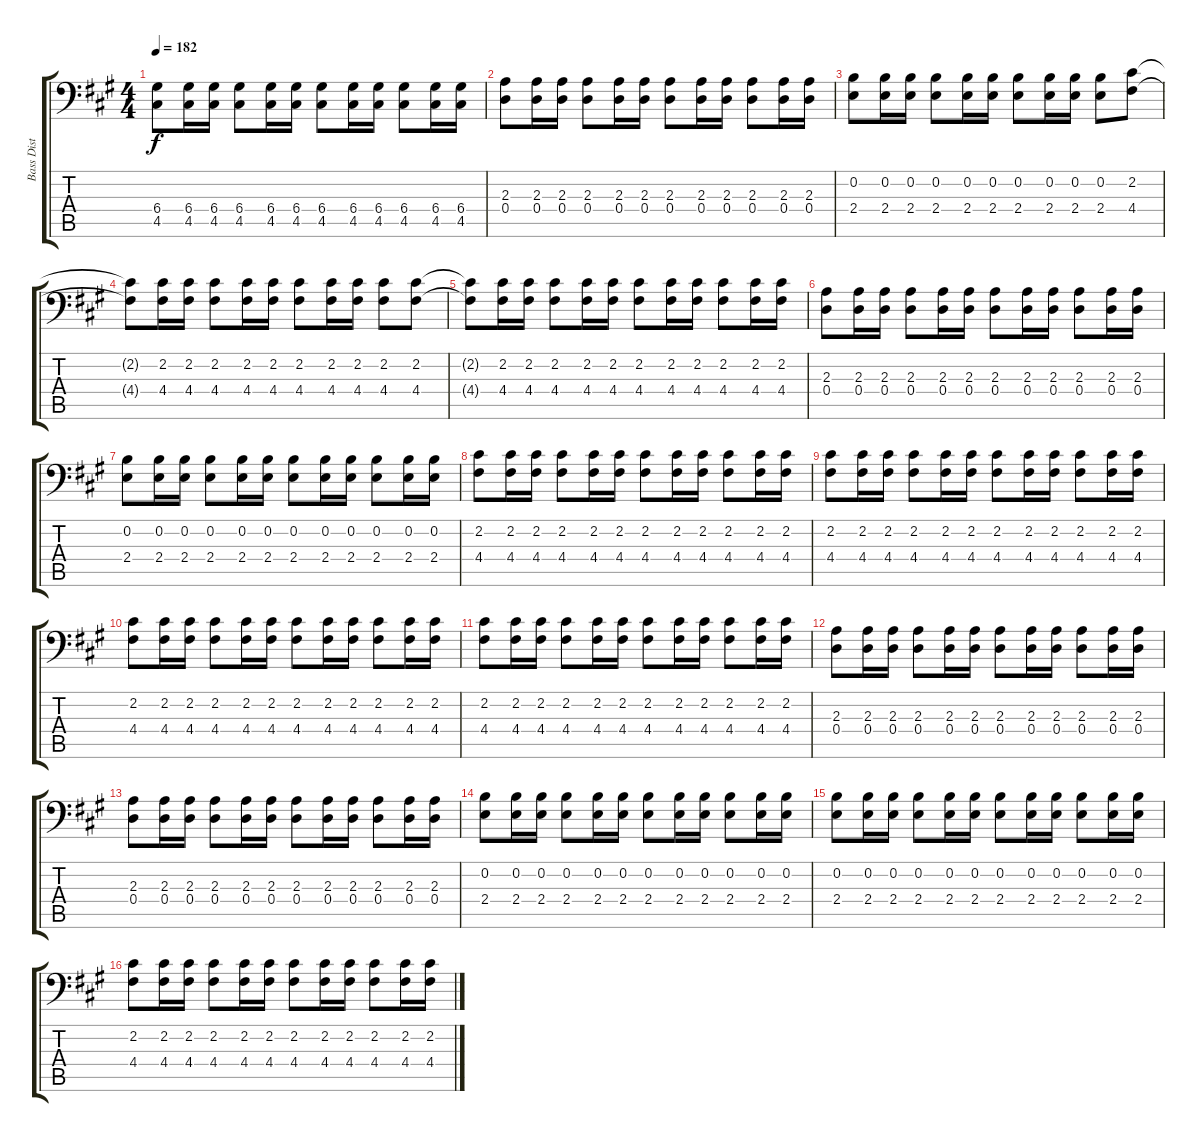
\track ("Bass Dist" "Bass Dist") {instrument distortionguitar}
\staff {score tabs}
\tuning (E3 B2 G2 D2 A1 E1) {hide}
\ts (4 4)
\tempo 182
\clef f4
\ks f#minor
(6.4 4.5).8{dy f} (6.4 4.5).16 (6.4 4.5).16 (6.4 4.5).8 (6.4 4.5).16 (6.4 4.5).16 (6.4 4.5).8 (6.4 4.5).16 (6.4 4.5).16 (6.4 4.5).8 (6.4 4.5).16 (6.4 4.5).16 |
(2.3 0.4).8 (2.3 0.4).16 (2.3 0.4).16 (2.3 0.4).8 (2.3 0.4).16 (2.3 0.4).16 (2.3 0.4).8 (2.3 0.4).16 (2.3 0.4).16 (2.3 0.4).8 (2.3 0.4).16 (2.3 0.4).16 |
(0.2 2.4).8 (0.2 2.4).16 (0.2 2.4).16 (0.2 2.4).8 (0.2 2.4).16 (0.2 2.4).16 (0.2 2.4).8 (0.2 2.4).16 (0.2 2.4).16 (0.2 2.4).8 (2.2 4.4).8 |
(2.2{t} 4.4{t}).8 (2.2 4.4).16 (2.2 4.4).16 (2.2 4.4).8 (2.2 4.4).16 (2.2 4.4).16 (2.2 4.4).8 (2.2 4.4).16 (2.2 4.4).16 (2.2 4.4).8 (2.2 4.4).8 |
(2.2{t} 4.4{t}).8 (2.2 4.4).16 (2.2 4.4).16 (2.2 4.4).8 (2.2 4.4).16 (2.2 4.4).16 (2.2 4.4).8 (2.2 4.4).16 (2.2 4.4).16 (2.2 4.4).8 (2.2 4.4).16 (2.2 4.4).16 |
(2.3 0.4).8 (2.3 0.4).16 (2.3 0.4).16 (2.3 0.4).8 (2.3 0.4).16 (2.3 0.4).16 (2.3 0.4).8 (2.3 0.4).16 (2.3 0.4).16 (2.3 0.4).8 (2.3 0.4).16 (2.3 0.4).16 |
(0.2 2.4).8 (0.2 2.4).16 (0.2 2.4).16 (0.2 2.4).8 (0.2 2.4).16 (0.2 2.4).16 (0.2 2.4).8 (0.2 2.4).16 (0.2 2.4).16 (0.2 2.4).8 (0.2 2.4).16 (0.2 2.4).16 |
(2.2 4.4).8 (2.2 4.4).16 (2.2 4.4).16 (2.2 4.4).8 (2.2 4.4).16 (2.2 4.4).16 (2.2 4.4).8 (2.2 4.4).16 (2.2 4.4).16 (2.2 4.4).8 (2.2 4.4).16 (2.2 4.4).16 |
(2.2 4.4).8 (2.2 4.4).16 (2.2 4.4).16 (2.2 4.4).8 (2.2 4.4).16 (2.2 4.4).16 (2.2 4.4).8 (2.2 4.4).16 (2.2 4.4).16 (2.2 4.4).8 (2.2 4.4).16 (2.2 4.4).16 |
(2.2 4.4).8 (2.2 4.4).16 (2.2 4.4).16 (2.2 4.4).8 (2.2 4.4).16 (2.2 4.4).16 (2.2 4.4).8 (2.2 4.4).16 (2.2 4.4).16 (2.2 4.4).8 (2.2 4.4).16 (2.2 4.4).16 |
(2.2 4.4).8 (2.2 4.4).16 (2.2 4.4).16 (2.2 4.4).8 (2.2 4.4).16 (2.2 4.4).16 (2.2 4.4).8 (2.2 4.4).16 (2.2 4.4).16 (2.2 4.4).8 (2.2 4.4).16 (2.2 4.4).16 |
(2.3 0.4).8 (2.3 0.4).16 (2.3 0.4).16 (2.3 0.4).8 (2.3 0.4).16 (2.3 0.4).16 (2.3 0.4).8 (2.3 0.4).16 (2.3 0.4).16 (2.3 0.4).8 (2.3 0.4).16 (2.3 0.4).16 |
(2.3 0.4).8 (2.3 0.4).16 (2.3 0.4).16 (2.3 0.4).8 (2.3 0.4).16 (2.3 0.4).16 (2.3 0.4).8 (2.3 0.4).16 (2.3 0.4).16 (2.3 0.4).8 (2.3 0.4).16 (2.3 0.4).16 |
(0.2 2.4).8 (0.2 2.4).16 (0.2 2.4).16 (0.2 2.4).8 (0.2 2.4).16 (0.2 2.4).16 (0.2 2.4).8 (0.2 2.4).16 (0.2 2.4).16 (0.2 2.4).8 (0.2 2.4).16 (0.2 2.4).16 |
(0.2 2.4).8 (0.2 2.4).16 (0.2 2.4).16 (0.2 2.4).8 (0.2 2.4).16 (0.2 2.4).16 (0.2 2.4).8 (0.2 2.4).16 (0.2 2.4).16 (0.2 2.4).8 (0.2 2.4).16 (0.2 2.4).16 |
(2.2 4.4).8 (2.2 4.4).16 (2.2 4.4).16 (2.2 4.4).8 (2.2 4.4).16 (2.2 4.4).16 (2.2 4.4).8 (2.2 4.4).16 (2.2 4.4).16 (2.2 4.4).8 (2.2 4.4).16 (2.2 4.4).16
